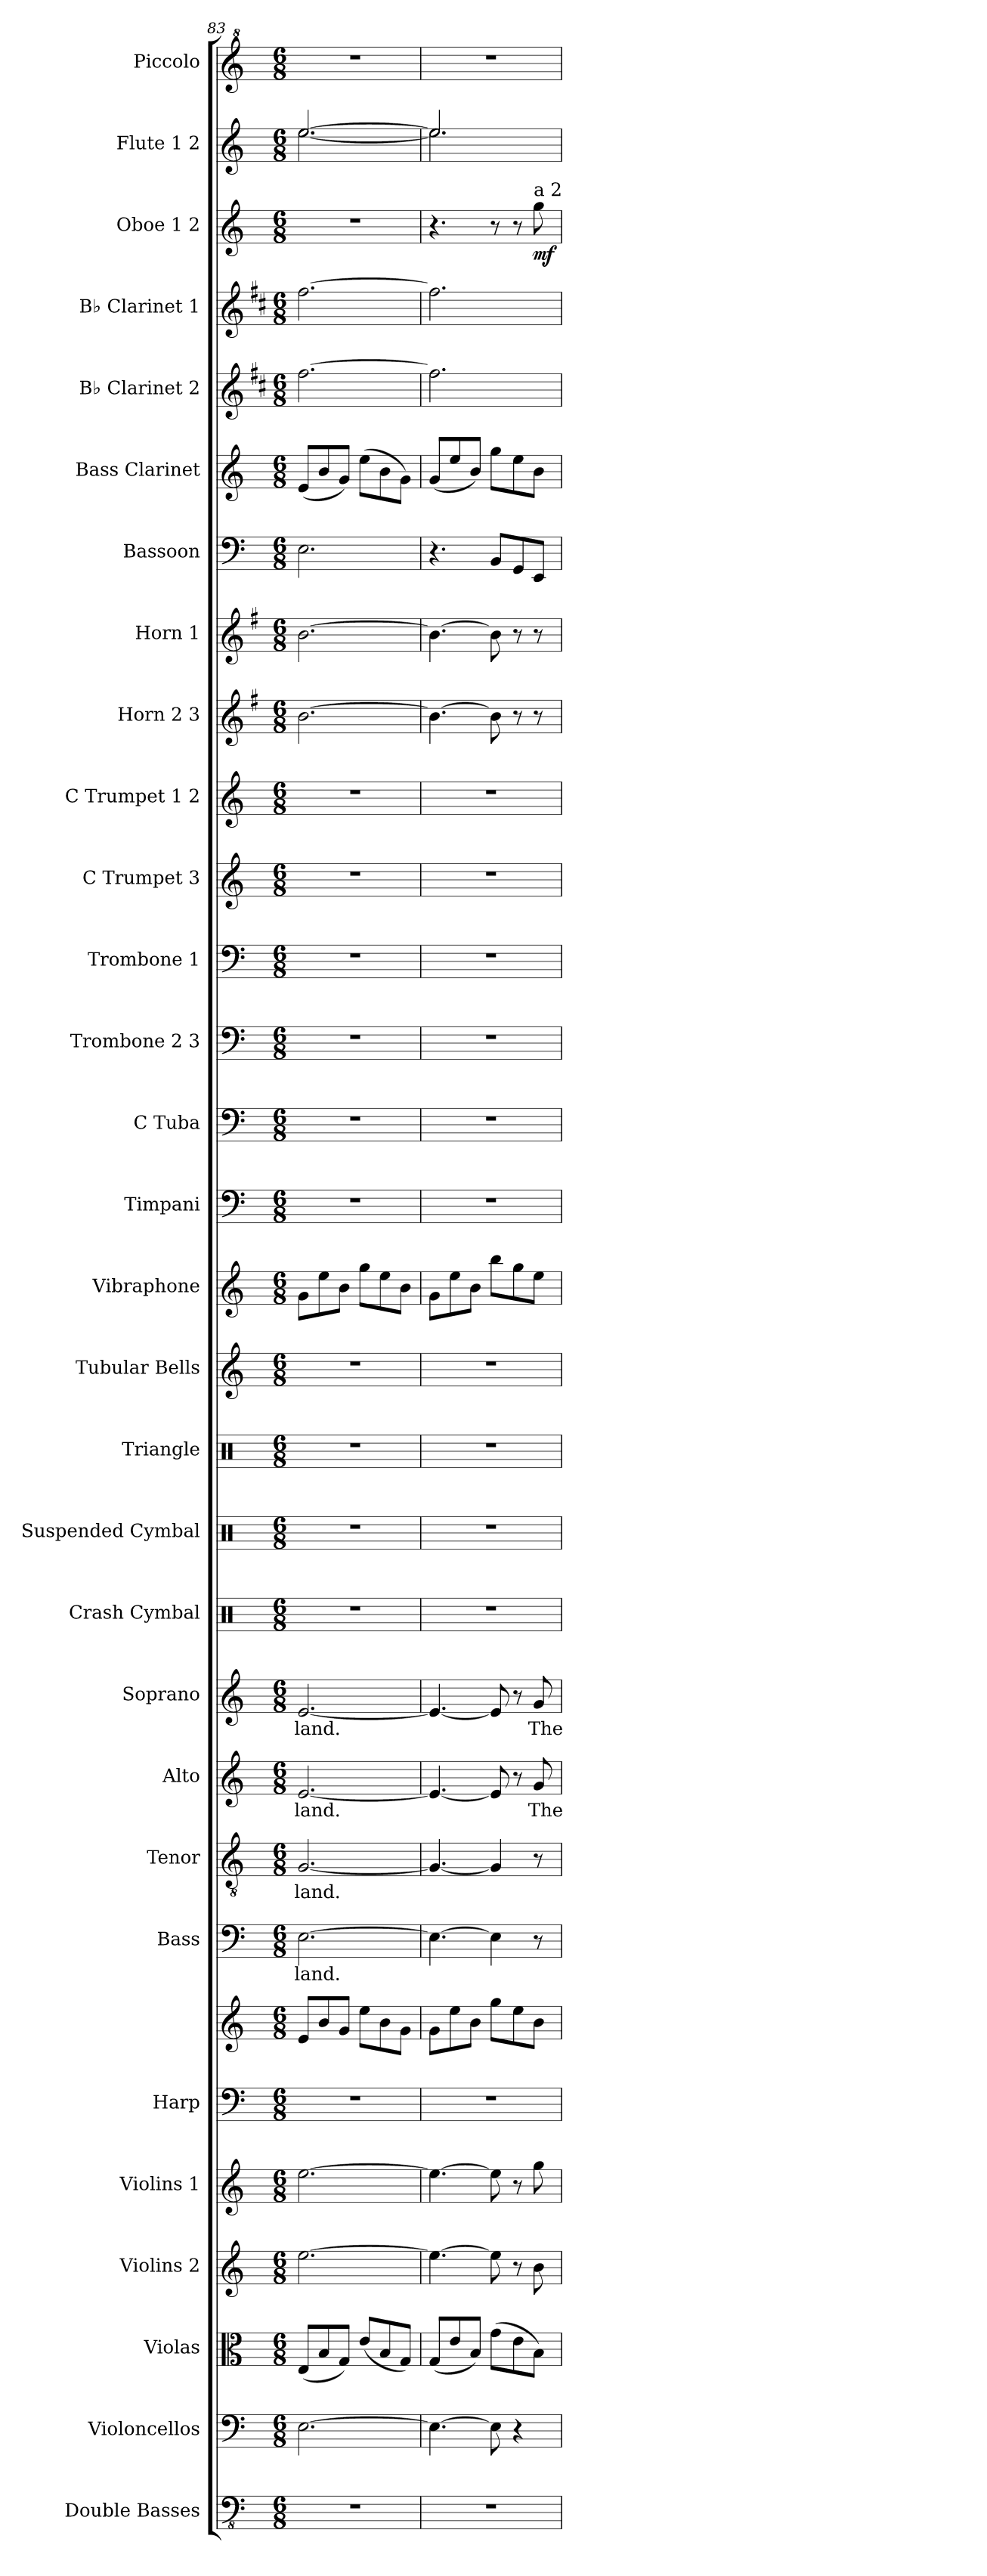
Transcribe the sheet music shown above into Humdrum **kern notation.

**kern	**kern	**kern	**kern	**kern	**kern	**kern	**kern	**text	**kern	**text	**kern	**text	**kern	**text	**kern	**kern	**kern	**kern	**kern	**kern	**kern	**kern	**kern	**kern	**kern	**kern	**kern	**kern	**kern	**kern	**kern	**kern	**dynam	**kern	**kern
*part30	*part29	*part28	*part27	*part26	*part25	*part25	*part24	*part24	*part23	*part23	*part22	*part22	*part21	*part21	*part20	*part19	*part18	*part17	*part16	*part15	*part14	*part13	*part12	*part11	*part10	*part9	*part8	*part7	*part6	*part5	*part4	*part3	*part3	*part2	*part1
*staff31	*staff30	*staff29	*staff28	*staff27	*staff26	*staff25	*staff24	*staff24	*staff23	*staff23	*staff22	*staff22	*staff21	*staff21	*staff20	*staff19	*staff18	*staff17	*staff16	*staff15	*staff14	*staff13	*staff12	*staff11	*staff10	*staff9	*staff8	*staff7	*staff6	*staff5	*staff4	*staff3	*staff3	*staff2	*staff1
*I"Double Basses	*I"Violoncellos	*I"Violas	*I"Violins 2	*I"Violins 1	*I"Harp	*	*I"Bass	*	*I"Tenor	*	*I"Alto	*	*I"Soprano	*	*I"Crash Cymbal	*I"Suspended Cymbal	*I"Triangle	*I"Tubular Bells	*I"Vibraphone	*I"Timpani	*I"C Tuba	*I"Trombone 2 3	*I"Trombone 1	*I"C Trumpet 3	*I"C Trumpet 1 2	*I"Horn 2 3	*I"Horn 1	*I"Bassoon	*I"Bass Clarinet	*I"B♭ Clarinet 2	*I"B♭ Clarinet 1	*I"Oboe 1 2	*	*I"Flute 1 2	*I"Piccolo
*I'Dbs.	*I'Vlcs.	*I'Vlas.	*I'Vlns. 2	*I'Vlns. 1	*I'Hrp.	*	*I'B.	*	*I'T.	*	*I'A.	*	*I'S.	*	*I'Cr. Cym.	*I'Susp. Cym.	*I'Trgl.	*I'Tu. Be.	*I'Vib.	*I'Timp.	*I'C Tu.	*I'Trb. 2 3	*I'Trb. 1	*I'C Tpt. 3	*I'C Tpt. 1 2	*I'Hn. 2 3	*I'Hn. 1	*I'Bsn.	*I'B. Cl.	*I'B♭ Cl. 2	*I'B♭ Cl. 1	*I'Ob. 1 2	*	*I'Fl. 1 2	*I'Picc.
!!LO:PB:g=z
*clefFv4	*clefF4	*clefC3	*clefG2	*clefG2	*clefF4	*clefG2	*clefF4	*	*clefGv2	*	*clefG2	*	*clefG2	*	*clefX	*clefX	*clefX	*clefG2	*	*clefF4	*clefF4	*clefF4	*clefF4	*clefG2	*clefG2	*clefG2	*clefG2	*clefF4	*	*clefG2	*clefG2	*clefG2	*	*clefG2	*clefG^2
*	*	*	*	*	*	*	*	*	*	*	*	*	*	*	*	*	*	*	*	*	*	*	*	*	*	*ITrd4c7	*ITrd4c7	*	*ITrd8c14	*ITrd1c2	*ITrd1c2	*	*	*	*ITrd-7c-12
*k[]	*k[]	*k[]	*k[]	*k[]	*k[]	*k[]	*k[]	*	*k[]	*	*k[]	*	*k[]	*	*k[]	*k[]	*k[]	*k[]	*k[]	*k[]	*k[]	*k[]	*k[]	*k[]	*k[]	*k[]	*k[]	*k[]	*k[]	*k[]	*k[]	*k[]	*	*k[]	*k[]
*C:	*C:	*C:	*C:	*C:	*C:	*C:	*C:	*	*C:	*	*C:	*	*C:	*	*C:	*C:	*C:	*C:	*C:	*C:	*C:	*C:	*C:	*C:	*C:	*C:	*C:	*C:	*C:	*C:	*C:	*C:	*	*C:	*C:
*M6/8	*M6/8	*M6/8	*M6/8	*M6/8	*M6/8	*M6/8	*M6/8	*	*M6/8	*	*M6/8	*	*M6/8	*	*M6/8	*M6/8	*M6/8	*M6/8	*M6/8	*M6/8	*M6/8	*M6/8	*M6/8	*M6/8	*M6/8	*M6/8	*M6/8	*M6/8	*M6/8	*M6/8	*M6/8	*M6/8	*	*M6/8	*M6/8
=83	=83	=83	=83	=83	=83	=83	=83	=83	=83	=83	=83	=83	=83	=83	=83	=83	=83	=83	=83	=83	=83	=83	=83	=83	=83	=83	=83	=83	=83	=83	=83	=83	=83	=83	=83
*	*	*	*	*	*	*	*	*	*	*	*	*	*	*	*	*	*	*	*	*	*	*	*	*	*	*	*	*	*	*	*	*	*	*^	*
2.r	[2.E\	(8E/L	[2.ee\	[2.ee\	2.r	8e/L	[2.E\	land.	[2.G/	land.	[2.e/	land.	[2.e/	land.	2.r	2.r	2.r	2.r	8g\L	2.r	2.r	2.r	2.r	2.r	2.r	[2.e\	[2.e\	2.E\	(8E/L	[2.ee\	[2.ee\	2.r	.	[2.ee/	[2.ee\	2.r
.	.	8B/	.	.	.	8b/	.	.	.	.	.	.	.	.	.	.	.	.	8ee\	.	.	.	.	.	.	.	.	.	8B/	.	.	.	.	.	.	.
.	.	8G/J)	.	.	.	8g/J	.	.	.	.	.	.	.	.	.	.	.	.	8b\J	.	.	.	.	.	.	.	.	.	8G/J)	.	.	.	.	.	.	.
.	.	(8e/L	.	.	.	8ee\L	.	.	.	.	.	.	.	.	.	.	.	.	8gg\L	.	.	.	.	.	.	.	.	.	(8e\L	.	.	.	.	.	.	.
.	.	8B/	.	.	.	8b\	.	.	.	.	.	.	.	.	.	.	.	.	8ee\	.	.	.	.	.	.	.	.	.	8B\	.	.	.	.	.	.	.
.	.	8G/J)	.	.	.	8g\J	.	.	.	.	.	.	.	.	.	.	.	.	8b\J	.	.	.	.	.	.	.	.	.	8G\J)	.	.	.	.	.	.	.
=84	=84	=84	=84	=84	=84	=84	=84	=84	=84	=84	=84	=84	=84	=84	=84	=84	=84	=84	=84	=84	=84	=84	=84	=84	=84	=84	=84	=84	=84	=84	=84	=84	=84	=84	=84	=84
2.r	4.E\_	(8G/L	4.ee\_	4.ee\_	2.r	8g\L	4.E\_	.	4.G/_	.	4.e/_	.	4.e/_	.	2.r	2.r	2.r	2.r	8g\L	2.r	2.r	2.r	2.r	2.r	2.r	4.e\_	4.e\_	4.r	(8G/L	2.ee\]	2.ee\]	4.r	.	2.ee/]	2.ee\]	2.r
.	.	8e/	.	.	.	8ee\	.	.	.	.	.	.	.	.	.	.	.	.	8ee\	.	.	.	.	.	.	.	.	.	8e/	.	.	.	.	.	.	.
.	.	8B/J)	.	.	.	8b\J	.	.	.	.	.	.	.	.	.	.	.	.	8b\J	.	.	.	.	.	.	.	.	.	8B/J)	.	.	.	.	.	.	.
.	8E\]	(8g\L	8ee\]	8ee\]	.	8gg\L	4E\]	.	4G/]	.	8e/]	.	8e/]	.	.	.	.	.	8bb\L	.	.	.	.	.	.	8e\]	8e\]	8BB/L	8g\L	.	.	8r	.	.	.	.
.	4r	8e\	8r	8r	.	8ee\	.	.	.	.	8r	.	8r	.	.	.	.	.	8gg\	.	.	.	.	.	.	8r	8r	8GG/	8e\	.	.	8r	.	.	.	.
!	!	!	!	!	!	!	!	!	!	!	!	!	!	!	!	!	!	!	!	!	!	!	!	!	!	!	!	!	!	!	!	!LO:TX:a:t=a 2	!	!	!	!
!	!	!	!	!	!	!	!	!	!	!	!	!	!	!	!	!	!	!	!	!	!	!	!	!	!	!	!	!	!	!	!	!	!LO:DY:b	!	!	!
.	.	8B\J)	8b\	8gg\	.	8b\J	8r	.	8r	.	8g/	The	8g/	The	.	.	.	.	8ee\J	.	.	.	.	.	.	8r	8r	8EE/J	8B\J	.	.	8gg\	mf	.	.	.
*	*	*	*	*	*	*	*	*	*	*	*	*	*	*	*	*	*	*	*	*	*	*	*	*	*	*	*	*	*	*	*	*	*	*v	*v	*
=	=	=	=	=	=	=	=	=	=	=	=	=	=	=	=	=	=	=	=	=	=	=	=	=	=	=	=	=	=	=	=	=	=	=	=
*-	*-	*-	*-	*-	*-	*-	*-	*-	*-	*-	*-	*-	*-	*-	*-	*-	*-	*-	*-	*-	*-	*-	*-	*-	*-	*-	*-	*-	*-	*-	*-	*-	*-	*-	*-
